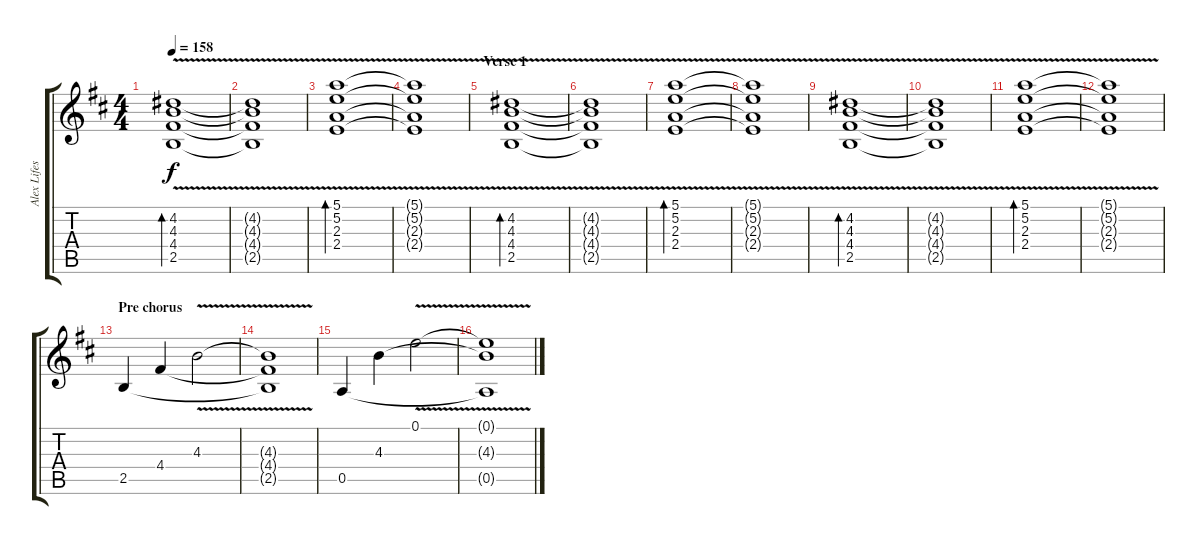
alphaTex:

\track ("Alex Lifeson (rhythm guitar)" "Alex Lifes") {instrument overdrivenguitar}
\staff {score tabs}
\tuning (E4 B3 G3 D3 A2 E2) {hide}
\ts (4 4)
\tempo 158
\clef g2
\ks bminor
(4.2{v} 4.3{v} 4.4 2.5).1{bd 120 dy f} |
(4.2{t} 4.3{t} 4.4{t} 2.5{t}).1 |
(5.1{v} 5.2{v} 2.3{v} 2.4).1{bd 120} |
(5.1{t} 5.2{t} 2.3{t} 2.4{t}).1 |
\section ("" "Verse 1")
(4.2{v} 4.3{v} 4.4 2.5).1{bd 120} |
(4.2{t} 4.3{t} 4.4{t} 2.5{t}).1 |
(5.1{v} 5.2{v} 2.3{v} 2.4).1{bd 120} |
(5.1{t} 5.2{t} 2.3{t} 2.4{t}).1 |
(4.2{v} 4.3{v} 4.4 2.5).1{bd 120} |
(4.2{t} 4.3{t} 4.4{t} 2.5{t}).1 |
(5.1{v} 5.2{v} 2.3{v} 2.4).1{bd 120} |
(5.1{t} 5.2{t} 2.3{t} 2.4{t}).1 |
\section ("" "Pre chorus ")
2.5.4 4.4.4 4.3{v}.2 |
(4.3{t} 4.4{t} 2.5{t}).1 |
0.5.4 4.3.4 0.1{v}.2 |
(0.1{t} 4.3{t} 0.5{t}).1
